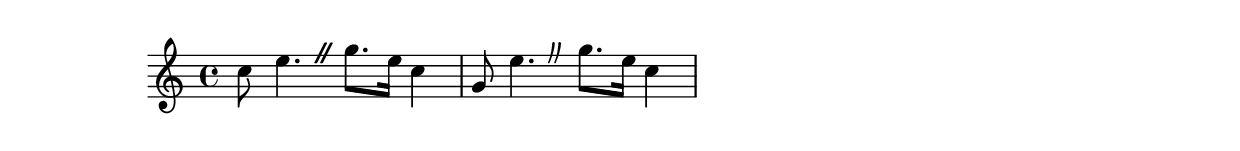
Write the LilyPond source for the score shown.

%% Do not edit this file; it is auto-generated from input/new
%% This file is in the public domain.
\version "2.12.0"
\header {
  texidoces = "
Las marcas de cesura se pueden crear sobreescribiendo la propiedad
@code{'text} del objeto @code{BreathingSign}.  También está disponible
una marca de cesura curva.

"
  doctitlees = "Insertar una cesura"
  
%% Translation of GIT committish :<6ce7f350682dfa99af97929be1dec6b9f1cbc01a>
 texidocde = "
Zäsurzeichen können erstellt werden, indem die @code{'text}-Eigenschaft
des @code{BreathingSign}-Objektes verändert wird.  Ein gekrümmtes
Zäsurzeichen ist auch möglich.
"
  doctitlede = "Eine Zäsur einfügen"

  lsrtags = "expressive-marks,tweaks-and-overrides"
  texidoc = "
Caesura marks can be created by overriding the @code{'text}
property of the @code{BreathingSign} object.  A curved caesura
mark is also available.
"
  doctitle = "Inserting a caesura"
} % begin verbatim


\relative c'' {
  \override BreathingSign #'text = \markup {
    \musicglyph #"scripts.caesura.straight"
  }
  c8 e4. \breathe g8. e16 c4

  \override BreathingSign #'text = \markup {
    \musicglyph #"scripts.caesura.curved"
  }
  g8 e'4. \breathe g8. e16 c4
}
